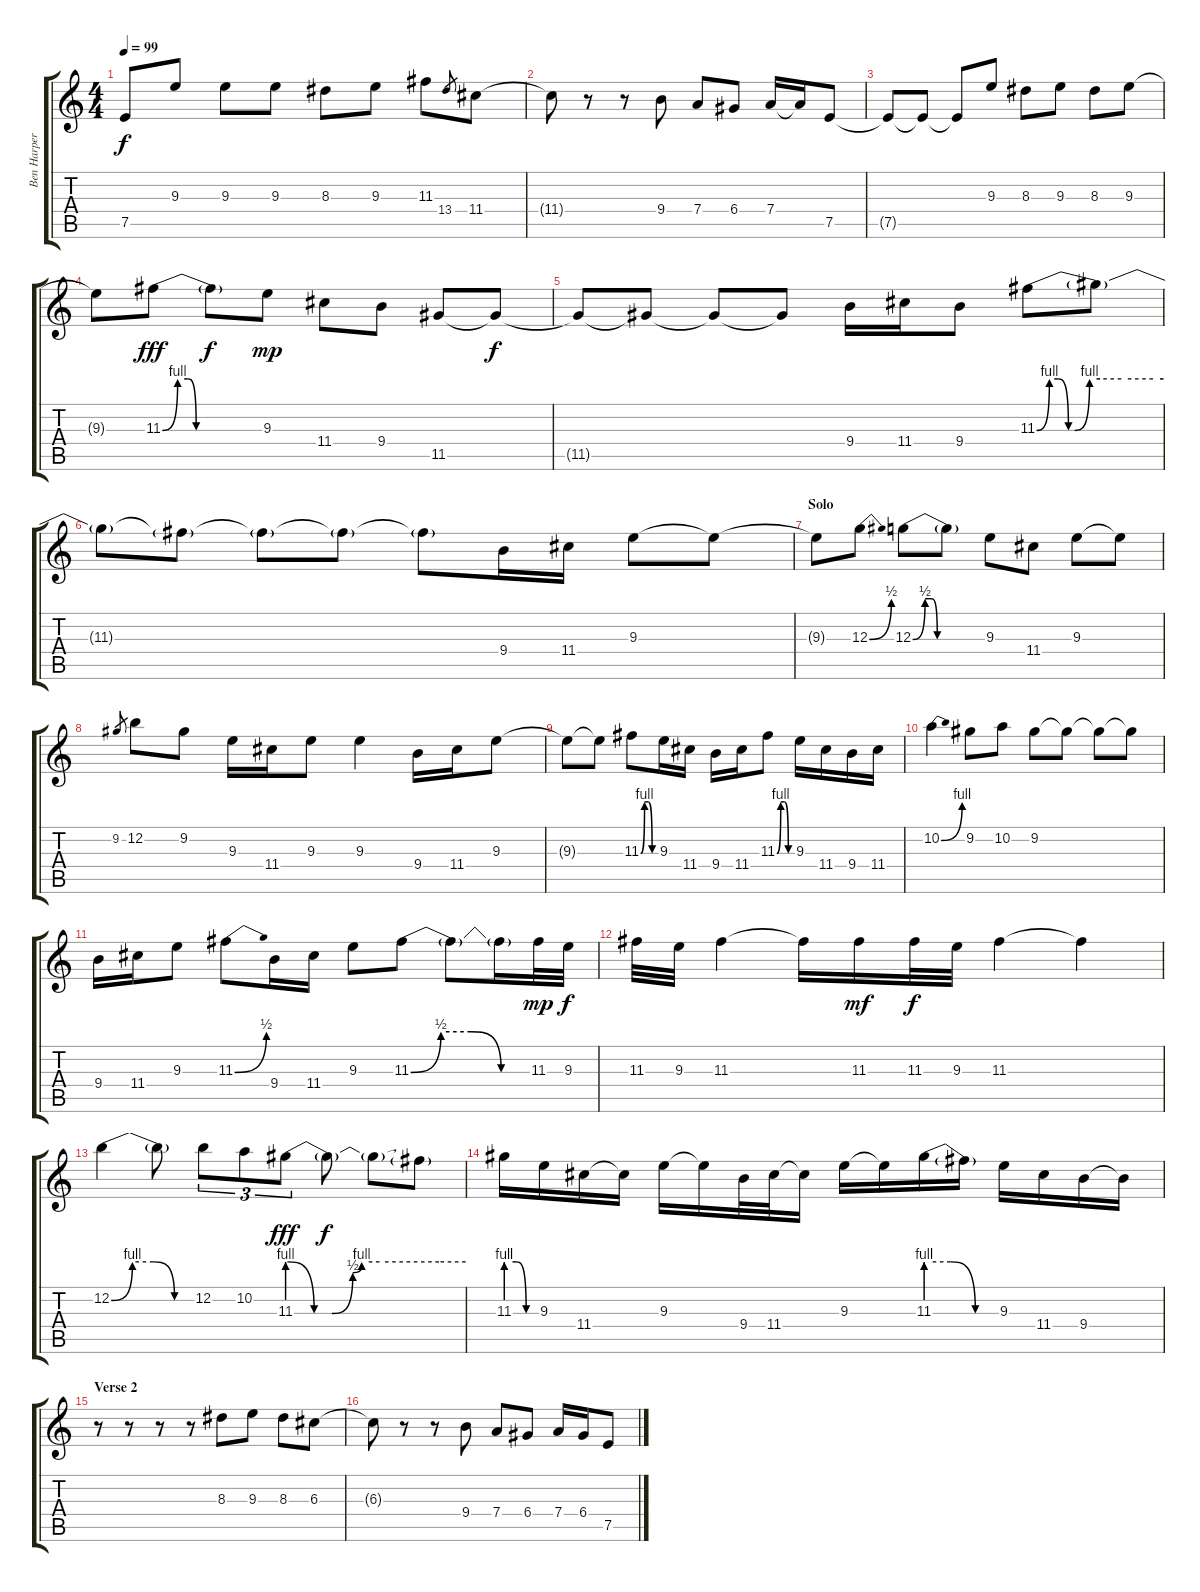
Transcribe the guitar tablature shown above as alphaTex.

\track ("Ben Harper" "Ben Harper") {instrument electricguitarclean}
\staff {score tabs}
\tuning (E4 B3 G3 D3 A2 E2) {hide}
\ts (4 4)
\tempo 99
\clef g2
\ks c
7.5{t}.8{dy f} 9.3.8 9.3.8 9.3.8 8.3.8 9.3.8 11.3.8 13.4.8{gr} 11.4.8 |
11.4{t}.8 r.8 r.8 9.4.8 7.4.8 6.4.8 7.4.16 7.4{t}.16 7.5.8 |
7.5{t}.8{volume 16} 7.5{t}.8 7.5{t}.8 9.3.8 8.3.8 9.3.8 8.3.8 9.3.8 |
9.3{t}.8 11.3{be (custom 0 0 9 4 15 4 20 0 30 0 45 0 60 0)}.8{dy fff} 11.3{t}.8{dy f} 9.3.8{dy mp} 11.4.8 9.4.8 11.5.8 11.5{t}.8{dy f} |
11.5{t}.8 11.5{t}.8 11.5{t}.8 11.5{t}.8 9.4.16 11.4.16 9.4.8 11.3{be (custom 0 0 6 4 10 4 15 0 18 0 25 4 30 4 40 4 55 4 60 4)}.8 11.3{t}.8 |
11.3{t}.8 11.3{t}.8 11.3{t}.8 11.3{t}.8 11.3{t}.8 9.4.16 11.4.16 9.3.8 9.3{t}.8 |
\section ("" "Solo")
9.3{t}.8 12.3{be (bend 0 0 60 2)}.8 12.3{be (custom 0 0 10 2 15 2 20 0 30 0 45 0 60 0)}.8 12.3{t}.8 9.3.8 11.4.8 9.3.8 9.3{t}.8 |
9.2.8{gr} 12.2.8 9.2.8 9.3.16 11.4.16 9.3.8 9.3.4 9.4.16 11.4.16 9.3.8 |
9.3{t}.8 9.3{t}.8 11.3{be (custom 0 0 15 4 30 4 45 0 60 0)}.8 9.3.16 11.4.16 9.4.16 11.4.16 11.3{be (custom 0 0 15 4 30 4 45 0 60 0)}.8 9.3.16 11.4.16 9.4.16 11.4.16 |
10.2{be (bend 0 0 60 4)}.4 9.2.8 10.2.8 9.2.8 9.2{t}.8 9.2{t}.8 9.2{t}.8 |
9.4.16 11.4.16 9.3.8 11.3{be (bend 0 0 60 2)}.8 9.4.16 11.4.16 9.3.8 11.3{be (custom 0 0 15 2 30 2 45 0 60 0)}.8 11.3{t}.8 11.3{t}.16 11.3.32{dy mp} 9.3.32{dy f} |
11.3.32 9.3.32 11.3.4 11.3{t}.16 11.3.16{dy mf} 11.3.32{dy f} 9.3.32 11.3.4 11.3{t}.4 |
12.2{be (custom 0 0 15 4 30 4 45 0 60 0)}.4 12.2{t}.8 12.2.8{tu (3 2)} 10.2.8{tu (3 2)} 11.3{be (custom 0 4 9 0 15 0 22 2 25 4 31 4 51 4 60 4)}.8{tu (3 2) dy fff} 11.3{t}.8{dy f} 11.3{t}.8 11.3{t}.8 |
11.3{be (custom 0 4 20 4 40 0 60 0)}.16 9.3.16 11.4.16 11.4{t}.16 9.3.16 9.3{t}.16 9.4.32 11.4.32 11.4{t}.16 9.3.16 9.3{t}.16 11.3{be (custom 0 4 20 4 40 0 60 0)}.16 11.3{t}.16 9.3.16 11.4.16 9.4.16 9.4{t}.16 |
\section ("" "Verse 2")
r.8{volume 7} r.8 r.8 r.8 8.3.8 9.3.8 8.3.8 6.3.8 |
6.3{t}.8 r.8 r.8 9.4.8 7.4.8 6.4.8 7.4.16 6.4.16 7.5.8
